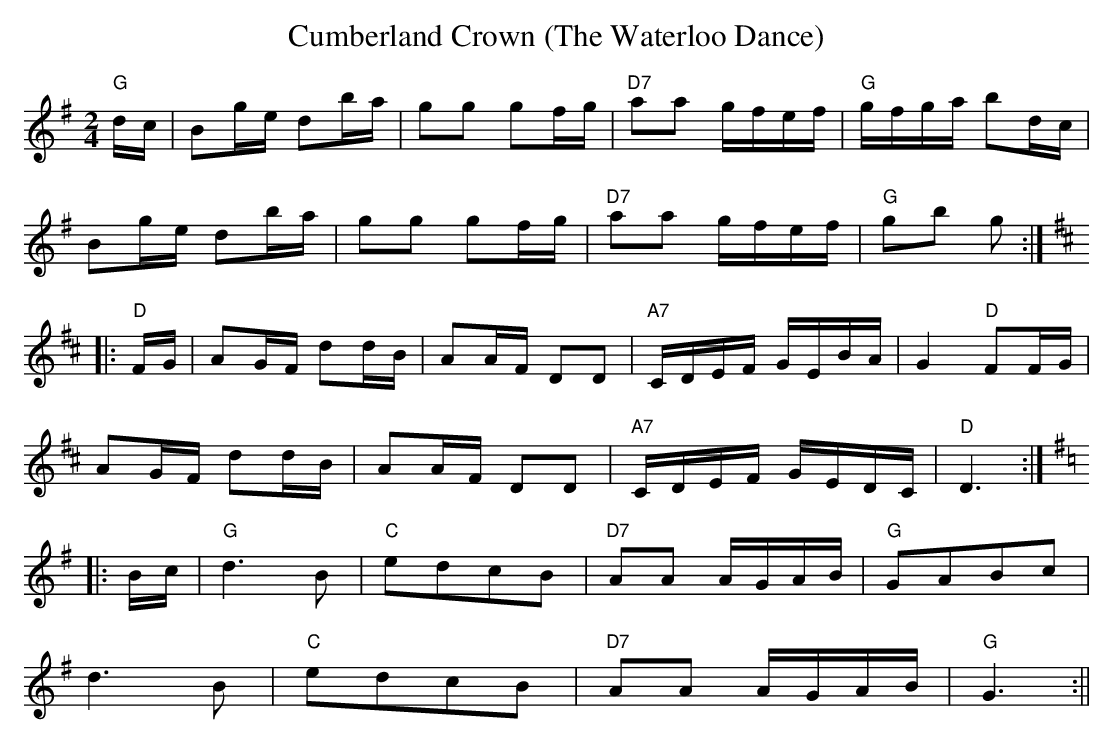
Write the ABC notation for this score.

X:1
T:Cumberland Crown (The Waterloo Dance)
M:2/4
L:1/16
K:G
"G"dc|B2ge d2ba|g2g2 g2fg|"D7"a2a2 gfef|"G"gfga b2dc|
B2ge d2ba|g2g2 g2fg|"D7"a2a2 gfef|"G"g2b2 g2:||:
K:D
"D"FG|A2GF d2dB|A2AF D2D2|"A7"CDEF GEBA|G4"D"F2FG|
A2GF d2dB|A2AF D2D2|"A7"CDEF GEDC|"D"D6:||:
K:G
Bc|"G"d6B2|"C"e2d2c2B2|"D7"A2A2 AGAB|"G"G2A2B2c2|
d6B2|"C"e2d2c2B2|"D7"A2A2 AGAB|"G"G6:||
